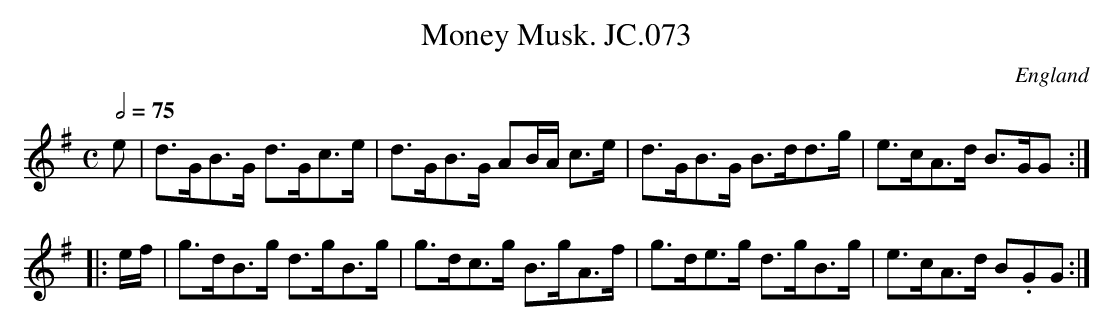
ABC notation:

X:1
T:Money Musk. JC.073
L:1/8
M:C
O:England
Q:2/4=75
K:G
e|\
d>GB>G d>Gc>e|d>GB>G AB/A/ c>e|\
d>GB>G B>dd>g|e>cA>d B>GG:|!
|:e/f/|g>dB>g d>gB>g|g>dc>g B>gA>f|\
g>de>g d>gB>g|e>cA>d B.GG:|
